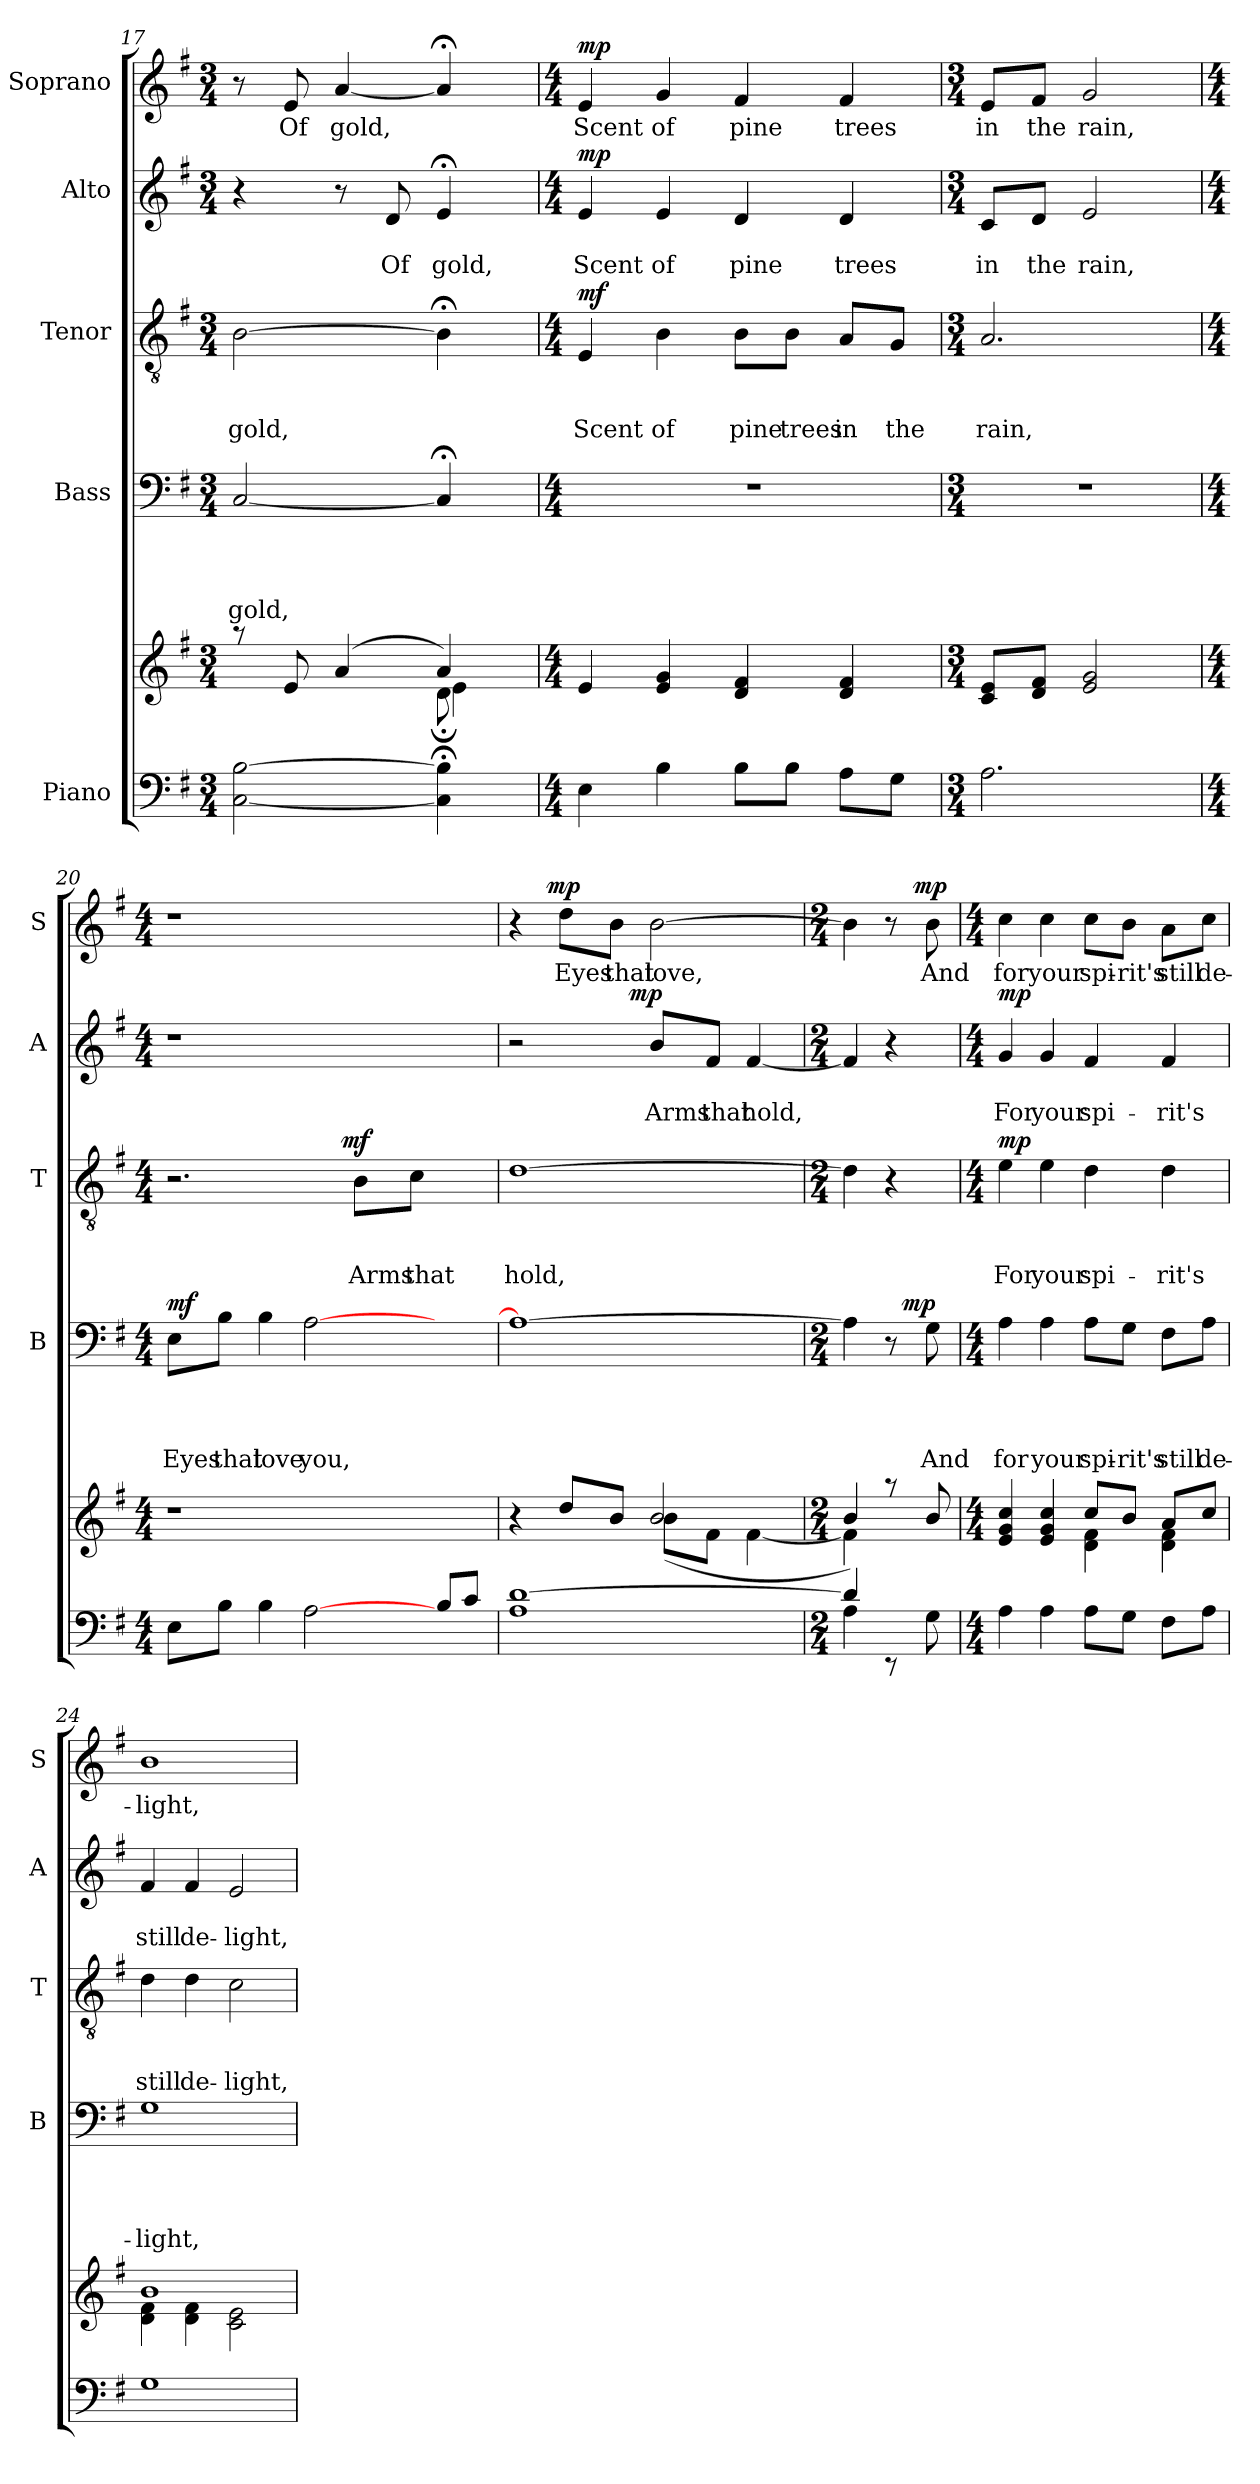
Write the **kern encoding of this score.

**kern	**kern	**kern	**text	**text	**text	**text	**dynam	**kern	**text	**text	**text	**dynam	**kern	**text	**text	**dynam	**kern	**text	**dynam
*part5	*part5	*part4	*part4	*part4	*part4	*part4	*part4	*part3	*part3	*part3	*part3	*part3	*part2	*part2	*part2	*part2	*part1	*part1	*part1
*staff6	*staff5	*staff4	*staff4	*staff4	*staff4	*staff4	*staff4	*staff3	*staff3	*staff3	*staff3	*staff3	*staff2	*staff2	*staff2	*staff2	*staff1	*staff1	*staff1
*I"Piano	*	*I"Bass	*	*	*	*	*	*I"Tenor	*	*	*	*	*I"Alto	*	*	*	*I"Soprano	*	*
*	*	*I'B	*	*	*	*	*	*I'T	*	*	*	*	*I'A	*	*	*	*I'S	*	*
*clefF4	*clefG2	*clefF4	*	*	*	*	*	*clefGv2	*	*	*	*	*clefG2	*	*	*	*clefG2	*	*
*k[f#]	*k[f#]	*k[f#]	*	*	*	*	*	*k[f#]	*	*	*	*	*k[f#]	*	*	*	*k[f#]	*	*
*G:	*G:	*G:	*	*	*	*	*	*G:	*	*	*	*	*G:	*	*	*	*G:	*	*
*M3/4	*M3/4	*M3/4	*	*	*	*	*	*M3/4	*	*	*	*	*M3/4	*	*	*	*M3/4	*	*
=17	=17	=17	=17	=17	=17	=17	=17	=17	=17	=17	=17	=17	=17	=17	=17	=17	=17	=17	=17
*	*^	*	*	*	*	*	*	*	*	*	*	*	*	*	*	*	*	*	*
*	*	*^	*	*	*	*	*	*	*	*	*	*	*	*	*	*	*	*	*	*
!	!	!	!	!	!	!	!	!LO:LY:b	!	!	!	!	!LO:LY:b	!	!	!	!	!	!	!	!
[<2C\ [>2B\	8raa	2ryy	2ryy	[<2C/	.	.	.	gold,	.	[>2B\	.	.	gold,	.	4r	.	.	.	8r	.	.
!	!	!	!	!	!	!	!	!	!	!	!	!	!	!	!	!	!	!	!	!LO:LY:b	!
.	8e/	.	.	.	.	.	.	.	.	.	.	.	.	.	.	.	.	.	8e/	Of	.
!	!	!	!	!	!	!	!	!	!	!	!	!	!	!	!	!	!	!	!	!LO:LY:b	!
.	(4a/	.	.	.	.	.	.	.	.	.	.	.	.	.	8r	.	.	.	[<4a/	gold,	.
!	!	!	!	!	!	!	!	!	!	!	!	!	!	!	!	!	!LO:LY:b	!	!	!	!
.	.	.	.	.	.	.	.	.	.	.	.	.	.	.	8d/	.	Of	.	.	.	.
!	!	!	!	!	!	!	!	!	!	!	!	!	!	!	!	!	!LO:LY:b	!	!	!	!
4C\];< 4B\];<	8d\	4a;</)	4e\	4C;/]	.	.	.	.	.	4B;<\]	.	.	.	.	4e;/	.	gold,	.	4a;/]	.	.
.	8ryy	.	.	.	.	.	.	.	.	.	.	.	.	.	.	.	.	.	.	.	.
*	*v	*v	*v	*	*	*	*	*	*	*	*	*	*	*	*	*	*	*	*	*	*
=18	=18	=18	=18	=18	=18	=18	=18	=18	=18	=18	=18	=18	=18	=18	=18	=18	=18	=18	=18
*M4/4	*M4/4	*M4/4	*	*	*	*	*	*M4/4	*	*	*	*	*M4/4	*	*	*	*M4/4	*	*
!	!	!	!	!	!	!	!	!	!	!	!LO:LY:b	!LO:DY:a	!	!	!LO:LY:b	!LO:DY:a	!	!LO:LY:b	!LO:DY:a
4E\	4e/	1r	.	.	.	.	.	4E/	.	.	Scent	mf	4e/	.	Scent	mp	4e/	Scent	mp
!	!	!	!	!	!	!	!	!	!	!	!LO:LY:b	!	!	!	!LO:LY:b	!	!	!LO:LY:b	!
4B\	4e/ 4g/	.	.	.	.	.	.	4B\	.	.	of	.	4e/	.	of	.	4g/	of	.
!	!	!	!	!	!	!	!	!	!	!	!LO:LY:b	!	!	!	!LO:LY:b	!	!	!LO:LY:b	!
8B\L	4d/ 4f#/	.	.	.	.	.	.	8B\L	.	.	pine	.	4d/	.	pine	.	4f#/	pine	.
!	!	!	!	!	!	!	!	!	!	!	!LO:LY:b	!	!	!	!	!	!	!	!
8B\J	.	.	.	.	.	.	.	8B\J	.	.	trees	.	.	.	.	.	.	.	.
!	!	!	!	!	!	!	!	!	!	!	!LO:LY:b	!	!	!	!LO:LY:b	!	!	!LO:LY:b	!
8A\L	4d/ 4f#/	.	.	.	.	.	.	8A/L	.	.	in	.	4d/	.	trees	.	4f#/	trees	.
!	!	!	!	!	!	!	!	!	!	!	!LO:LY:b	!	!	!	!	!	!	!	!
8G\J	.	.	.	.	.	.	.	8G/J	.	.	the	.	.	.	.	.	.	.	.
=19	=19	=19	=19	=19	=19	=19	=19	=19	=19	=19	=19	=19	=19	=19	=19	=19	=19	=19	=19
*M3/4	*M3/4	*M3/4	*	*	*	*	*	*M3/4	*	*	*	*	*M3/4	*	*	*	*M3/4	*	*
!	!	!LO:N:vis=1	!	!	!	!	!	!	!	!	!LO:LY:b	!	!	!	!LO:LY:b	!	!	!LO:LY:b	!
2.A\	8c/ 8e/L	2.r	.	.	.	.	.	2.A/	.	.	rain,	.	8c/L	.	in	.	8e/L	in	.
!	!	!	!	!	!	!	!	!	!	!	!	!	!	!	!LO:LY:b	!	!	!LO:LY:b	!
.	8d/ 8f#/J	.	.	.	.	.	.	.	.	.	.	.	8d/J	.	the	.	8f#/J	the	.
!	!	!	!	!	!	!	!	!	!	!	!	!	!	!	!LO:LY:b	!	!	!LO:LY:b	!
.	2e/ 2g/	.	.	.	.	.	.	.	.	.	.	.	2e/	.	rain,	.	2g/	rain,	.
!!LO:LB:g=z
=20	=20	=20	=20	=20	=20	=20	=20	=20	=20	=20	=20	=20	=20	=20	=20	=20	=20	=20	=20
*M4/4	*M4/4	*M4/4	*	*	*	*	*	*M4/4	*	*	*	*	*M4/4	*	*	*	*M4/4	*	*
!	!	!	!	!	!	!LO:LY:b	!LO:DY:a	!	!	!	!	!	!	!	!	!	!	!	!
*	*	*	*	*	*	*	*	*^	*	*	*	*	*	*	*	*	*	*	*
8E\L	1r	8E\L	.	.	.	Eyes	mf	2.r	2ryy	.	.	.	.	1r	.	.	.	1r	.	.
!	!	!	!	!	!	!LO:LY:b	!	!	!	!	!	!	!	!	!	!	!	!	!	!
8B\J	.	8B\J	.	.	.	that	.	.	.	.	.	.	.	.	.	.	.	.	.	.
!	!	!	!	!	!	!LO:LY:b	!	!	!	!	!	!	!	!	!	!	!	!	!	!
4B\	.	4B\	.	.	.	love	.	.	.	.	.	.	.	.	.	.	.	.	.	.
!	!	!	!	!	!	!LO:LY:b	!	!	!	!	!	!	!	!	!	!	!	!	!	!
[<2A\	.	[>2A\	.	.	.	you,	.	.	8..ryy	.	.	.	.	.	.	.	.	.	.	.
!	!	!	!	!	!	!	!	!	!	!	!	!	!LO:DY:a	!	!	!	!	!	!	!
.	.	.	.	.	.	.	.	.	2ryy	.	.	.	mf	.	.	.	.	.	.	.
!	!	!	!	!	!	!	!	!	!	!	!	!LO:LY:b	!	!	!	!	!	!	!	!
.	.	.	.	.	.	.	.	8B\L	.	.	.	Arms	.	.	.	.	.	.	.	.
!	!	!	!	!	!	!	!	!	!	!	!	!LO:LY:b	!	!	!	!	!	!	!	!
.	.	.	.	.	.	.	.	8c\J	.	.	.	that	.	.	.	.	.	.	.	.
8B/L	4ryy	4ryy	.	.	.	.	.	4ryy	.	.	.	.	.	4ryy	.	.	.	4ryy	.	.
8c/J	.	.	.	.	.	.	.	.	.	.	.	.	.	.	.	.	.	.	.	.
.	.	.	.	.	.	.	.	.	32ryy	.	.	.	.	.	.	.	.	.	.	.
=21	=21	=21	=21	=21	=21	=21	=21	=21	=21	=21	=21	=21	=21	=21	=21	=21	=21	=21	=21	=21
*	*^	*	*	*	*	*	*	*	*	*	*	*	*	*	*	*	*	*	*	*
!	!	!	!	!	!	!	!	!	!	!	!	!	!LO:LY:b	!	!	!	!	!	!	!	!
*	*	*	*	*	*	*	*	*	*v	*v	*	*	*	*	*^	*	*	*	*^	*	*
1A [>1d	4ryy	4ra	1A_	.	.	.	.	.	[>1d	.	.	hold,	.	2r	4..ryy	.	.	.	4r	8..ryy	.	.
!	!	!	!	!	!	!	!	!	!	!	!	!	!	!	!	!	!	!	!	!	!	!LO:DY:a
.	.	.	.	.	.	.	.	.	.	.	.	.	.	.	.	.	.	.	.	2ryy	.	mp
!	!	!	!	!	!	!	!	!	!	!	!	!	!	!	!	!	!	!	!	!	!LO:LY:b	!
.	8dd/L	4ryy	.	.	.	.	.	.	.	.	.	.	.	.	.	.	.	.	8dd\L	.	Eyes	.
!	!	!	!	!	!	!	!	!	!	!	!	!	!	!	!	!	!	!	!	!	!LO:LY:b	!
.	8b/J	.	.	.	.	.	.	.	.	.	.	.	.	.	.	.	.	.	8b\J	.	that	.
!	!	!	!	!	!	!	!	!	!	!	!	!	!	!	!	!	!	!LO:DY:a	!	!	!	!
.	.	.	.	.	.	.	.	.	.	.	.	.	.	.	2ryy	.	.	mp	.	.	.	.
!	!	!	!	!	!	!	!	!	!	!	!	!	!	!	!	!	!LO:LY:b	!	!	!	!LO:LY:b	!
.	2b/	(>8b\L	.	.	.	.	.	.	.	.	.	.	.	8b/L	.	.	Arms	.	[>2b\	.	love,	.
!	!	!	!	!	!	!	!	!	!	!	!	!	!	!	!	!	!LO:LY:b	!	!	!	!	!
.	.	8f#\J	.	.	.	.	.	.	.	.	.	.	.	8f#/J	.	.	that	.	.	.	.	.
.	.	.	.	.	.	.	.	.	.	.	.	.	.	.	.	.	.	.	.	4ryy	.	.
!	!	!	!	!	!	!	!	!	!	!	!	!	!	!	!	!	!LO:LY:b	!	!	!	!	!
.	.	[<4f#\	.	.	.	.	.	.	.	.	.	.	.	[<4f#/	.	.	hold,	.	.	.	.	.
.	.	.	.	.	.	.	.	.	.	.	.	.	.	.	16ryy	.	.	.	.	.	.	.
.	.	.	.	.	.	.	.	.	.	.	.	.	.	.	.	.	.	.	.	32ryy	.	.
*	*	*	*	*	*	*	*	*	*	*	*	*	*	*v	*v	*	*	*	*	*	*	*
=22	=22	=22	=22	=22	=22	=22	=22	=22	=22	=22	=22	=22	=22	=22	=22	=22	=22	=22	=22	=22	=22
*M2/4	*M2/4	*	*M2/4	*	*	*	*	*	*M2/4	*	*	*	*	*M2/4	*	*	*	*M2/4	*	*	*
*^	*	*	*^	*	*	*	*	*	*	*	*	*	*	*	*	*	*	*	*	*	*
4d/]	4A\	4b/)	4f#\]	4A\]	4ryy	.	.	.	.	.	4d\]	.	.	.	.	4f#/]	.	.	.	4b\]	4ryy	.	.
4ryy	8rEE	8raa	4ryy	8r	16ryy	.	.	.	.	.	4r	.	.	.	.	4r	.	.	.	8r	16.ryy	.	.
!	!	!	!	!	!	!	!	!	!	!LO:DY:a	!	!	!	!	!	!	!	!	!	!	!	!	!
.	.	.	.	.	8.ryy	.	.	.	.	mp	.	.	.	.	.	.	.	.	.	.	.	.	.
!	!	!	!	!	!	!	!	!	!	!	!	!	!	!	!	!	!	!	!	!	!	!	!LO:DY:a
.	.	.	.	.	.	.	.	.	.	.	.	.	.	.	.	.	.	.	.	.	8ryy	.	mp
!	!	!	!	!	!	!	!	!	!LO:LY:b	!	!	!	!	!	!	!	!	!	!	!	!	!LO:LY:b	!
.	8G\	8b/	.	8G\	.	.	.	.	And	.	.	.	.	.	.	.	.	.	.	8b\	.	And	.
.	.	.	.	.	.	.	.	.	.	.	.	.	.	.	.	.	.	.	.	.	32ryy	.	.
*v	*v	*	*	*v	*v	*	*	*	*	*	*	*	*	*	*	*	*	*	*	*v	*v	*	*
!!LO:PB:g=z
=23	=23	=23	=23	=23	=23	=23	=23	=23	=23	=23	=23	=23	=23	=23	=23	=23	=23	=23	=23	=23
*M4/4	*M4/4	*	*M4/4	*	*	*	*	*	*M4/4	*	*	*	*	*M4/4	*	*	*	*M4/4	*	*
*^	*	*	*^	*	*	*	*	*	*	*	*	*	*	*	*	*	*	*^	*	*
!	!	!	!	!	!	!	!	!	!LO:LY:b	!	!	!	!	!LO:LY:b	!LO:DY:a	!	!	!LO:LY:b	!LO:DY:a	!	!	!LO:LY:b	!
*v	*v	*	*	*v	*v	*	*	*	*	*	*	*	*	*	*	*	*	*	*	*v	*v	*	*
4A\	4e/ 4g/ 4cc/	2ryy	4A\	.	.	.	for	.	4e\	.	.	For	mp	4g/	.	For	mp	4cc\	for	.
!	!	!	!	!	!	!	!LO:LY:b	!	!	!	!	!LO:LY:b	!	!	!	!LO:LY:b	!	!	!LO:LY:b	!
4A\	4e/ 4g/ 4cc/	.	4A\	.	.	.	your	.	4e\	.	.	your	.	4g/	.	your	.	4cc\	your	.
!	!	!	!	!	!	!	!LO:LY:b	!	!	!	!	!LO:LY:b	!	!	!	!LO:LY:b	!	!	!LO:LY:b	!
8A\L	8cc/L	4d\ 4f#\	8A\L	.	.	.	spi-	.	4d\	.	.	spi-	.	4f#/	.	spi-	.	8cc\L	spi-	.
!	!	!	!	!	!	!	!LO:LY:b	!	!	!	!	!	!	!	!	!	!	!	!LO:LY:b:rj	!
8G\J	8b/J	.	8G\J	.	.	.	-rit's	.	.	.	.	.	.	.	.	.	.	8b\J	-rit's	.
!	!	!	!	!	!	!	!LO:LY:b	!	!	!	!	!LO:LY:b	!	!	!	!LO:LY:b	!	!	!LO:LY:b	!
8F#\L	8a/L	4d\ 4f#\	8F#\L	.	.	.	still	.	4d\	.	.	-rit's	.	4f#/	.	-rit's	.	8a\L	still	.
!	!	!	!	!	!	!	!LO:LY:b	!	!	!	!	!	!	!	!	!	!	!	!LO:LY:b	!
8A\J	8cc/J	.	8A\J	.	.	.	de-	.	.	.	.	.	.	.	.	.	.	8cc\J	de-	.
=24	=24	=24	=24	=24	=24	=24	=24	=24	=24	=24	=24	=24	=24	=24	=24	=24	=24	=24	=24	=24
!	!	!	!	!	!	!	!LO:LY:b	!	!	!	!	!LO:LY:b	!	!	!	!LO:LY:b	!	!	!LO:LY:b	!
1G	1b	4d\ 4f#\	1G	.	.	.	-light,	.	4d\	.	.	still	.	4f#/	.	still	.	1b	-light,	.
!	!	!	!	!	!	!	!	!	!	!	!	!LO:LY:b	!	!	!	!LO:LY:b	!	!	!	!
.	.	4d\ 4f#\	.	.	.	.	.	.	4d\	.	.	de-	.	4f#/	.	de-	.	.	.	.
!	!	!	!	!	!	!	!	!	!	!	!	!LO:LY:b	!	!	!	!LO:LY:b	!	!	!	!
.	.	2c\ 2e\	.	.	.	.	.	.	2c\	.	.	-light,	.	2e/	.	-light,	.	.	.	.
*	*v	*v	*	*	*	*	*	*	*	*	*	*	*	*	*	*	*	*	*	*
=	=	=	=	=	=	=	=	=	=	=	=	=	=	=	=	=	=	=	=
*-	*-	*-	*-	*-	*-	*-	*-	*-	*-	*-	*-	*-	*-	*-	*-	*-	*-	*-	*-
